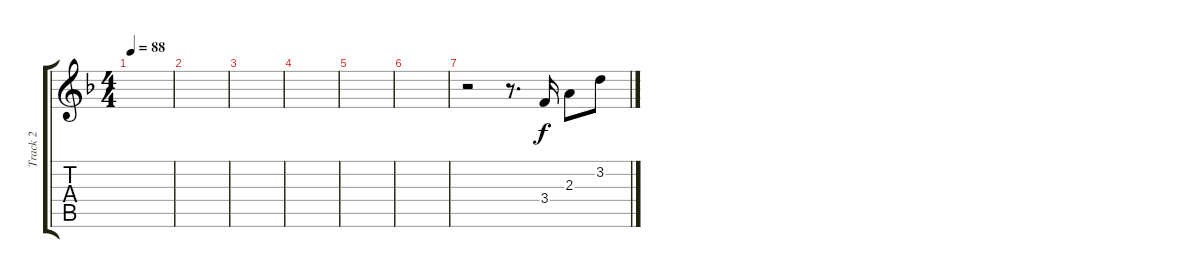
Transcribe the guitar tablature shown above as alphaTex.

\track ("Track 2" "Track 2") {instrument acousticguitarnylon}
\staff {score tabs}
\tuning (E4 B3 G3 D3 A2 E2) {hide}
\ts (4 4)
\tempo 88
\clef g2
\ks dminor
|
|
|
|
|
|
r.2 r.8{d} 3.4.16 2.3.8 3.2.8
